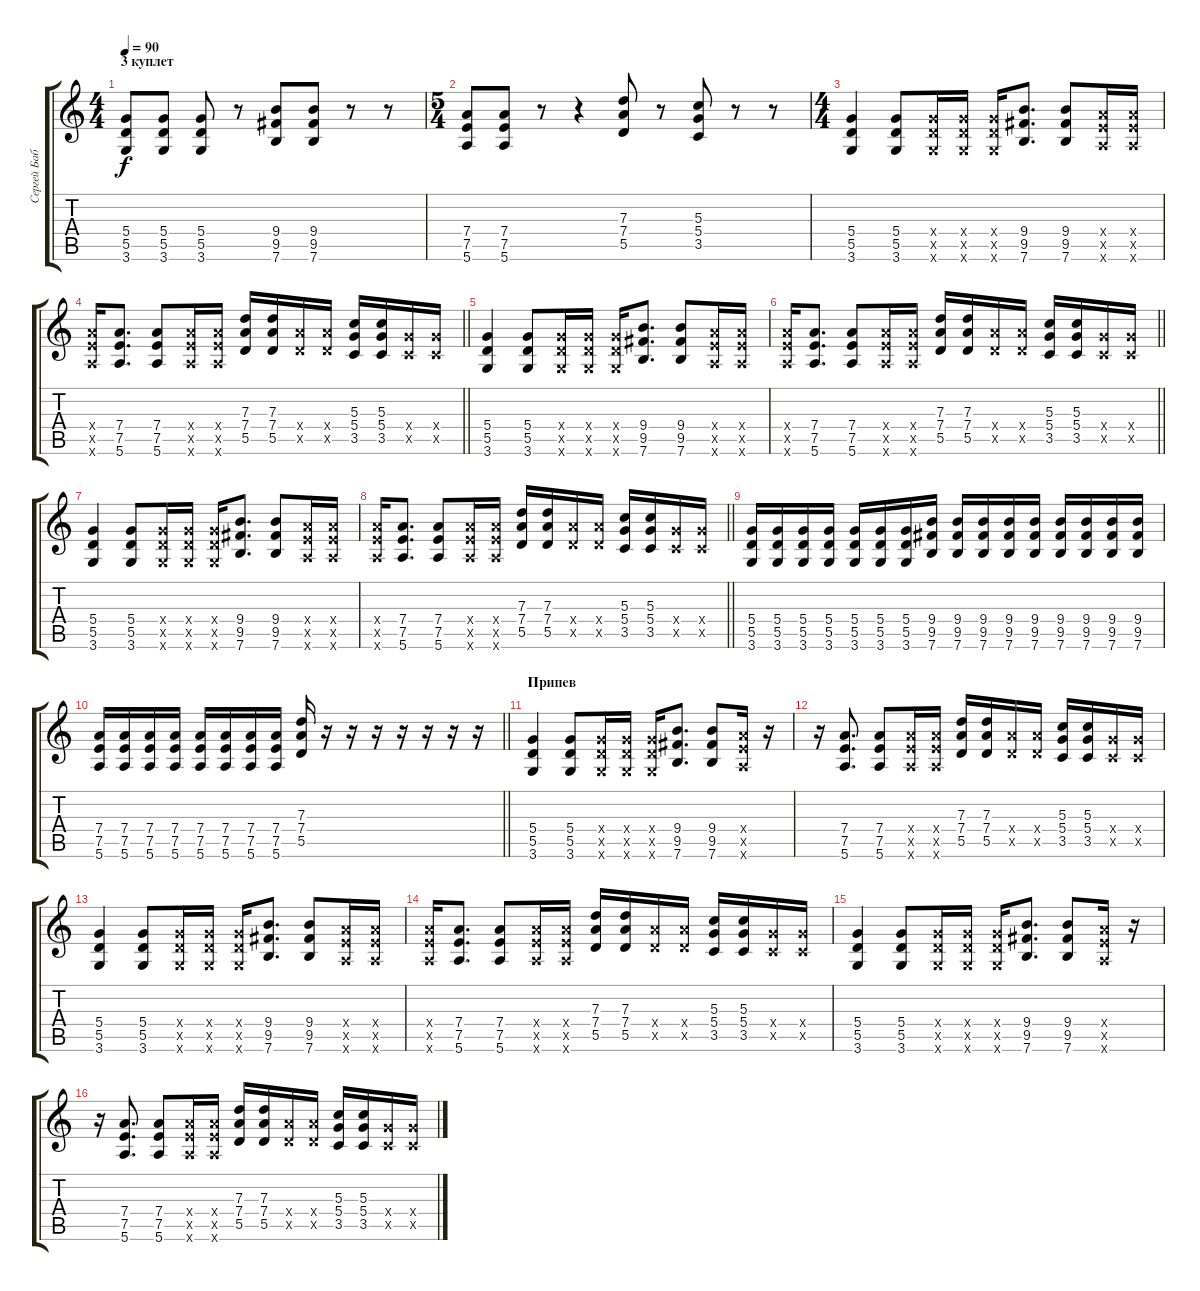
\track ("Сергей Бабкин" "Сергей Баб") {instrument electricguitarmuted}
\staff {score tabs}
\tuning (E4 B3 G3 D3 A2 E2) {hide}
\ts (4 4)
\section ("" "3 куплет")
\tempo 90
\clef g2
\ks c
(5.4 5.5 3.6).8{dy f} (5.4 5.5 3.6).8 (5.4 5.5 3.6).8 r.8 (9.4 9.5 7.6).8 (9.4 9.5 7.6).8 r.8 r.8 |
\ts (5 4)
(7.4 7.5 5.6).8 (7.4 7.5 5.6).8 r.8 r.4 (7.3 7.4 5.5).8 r.8 (5.3 5.4 3.5).8 r.8 r.8 |
\ts (4 4)
(5.4 5.5 3.6).4 (5.4 5.5 3.6).8 (5.4{x} 5.5{x} 3.6{x}).16 (5.4{x} 5.5{x} 3.6{x}).16 (5.4{x} 5.5{x} 3.6{x}).16 (9.4 9.5 7.6).8{d} (9.4 9.5 7.6).8 (7.4{x} 7.5{x} 5.6{x}).16 (7.4{x} 7.5{x} 5.6{x}).16 |
\barLineRight lightlight
(7.4{x} 7.5{x} 5.6{x}).16 (7.4 7.5 5.6).8{d} (7.4 7.5 5.6).8 (7.4{x} 7.5{x} 5.6{x}).16 (7.4{x} 7.5{x} 5.6{x}).16 (7.3 7.4 5.5).16 (7.3 7.4 5.5).16 (7.4{x} 5.5{x}).16 (7.4{x} 5.5{x}).16 (5.3 5.4 3.5).16 (5.3 5.4 3.5).16 (5.4{x} 3.5{x}).16 (5.4{x} 3.5{x}).16 |
(5.4 5.5 3.6).4 (5.4 5.5 3.6).8 (5.4{x} 5.5{x} 3.6{x}).16 (5.4{x} 5.5{x} 3.6{x}).16 (5.4{x} 5.5{x} 3.6{x}).16 (9.4 9.5 7.6).8{d} (9.4 9.5 7.6).8 (7.4{x} 7.5{x} 5.6{x}).16 (7.4{x} 7.5{x} 5.6{x}).16 |
\barLineRight lightlight
(7.4{x} 7.5{x} 5.6{x}).16 (7.4 7.5 5.6).8{d} (7.4 7.5 5.6).8 (7.4{x} 7.5{x} 5.6{x}).16 (7.4{x} 7.5{x} 5.6{x}).16 (7.3 7.4 5.5).16 (7.3 7.4 5.5).16 (7.4{x} 5.5{x}).16 (7.4{x} 5.5{x}).16 (5.3 5.4 3.5).16 (5.3 5.4 3.5).16 (5.4{x} 3.5{x}).16 (5.4{x} 3.5{x}).16 |
(5.4 5.5 3.6).4 (5.4 5.5 3.6).8 (5.4{x} 5.5{x} 3.6{x}).16 (5.4{x} 5.5{x} 3.6{x}).16 (5.4{x} 5.5{x} 3.6{x}).16 (9.4 9.5 7.6).8{d} (9.4 9.5 7.6).8 (7.4{x} 7.5{x} 5.6{x}).16 (7.4{x} 7.5{x} 5.6{x}).16 |
\barLineRight lightlight
(7.4{x} 7.5{x} 5.6{x}).16 (7.4 7.5 5.6).8{d} (7.4 7.5 5.6).8 (7.4{x} 7.5{x} 5.6{x}).16 (7.4{x} 7.5{x} 5.6{x}).16 (7.3 7.4 5.5).16 (7.3 7.4 5.5).16 (7.4{x} 5.5{x}).16 (7.4{x} 5.5{x}).16 (5.3 5.4 3.5).16 (5.3 5.4 3.5).16 (5.4{x} 3.5{x}).16 (5.4{x} 3.5{x}).16 |
(5.4 5.5 3.6).16 (5.4 5.5 3.6).16 (5.4 5.5 3.6).16 (5.4 5.5 3.6).16 (5.4 5.5 3.6).16 (5.4 5.5 3.6).16 (5.4 5.5 3.6).16 (9.4 9.5 7.6).16 (9.4 9.5 7.6).16 (9.4 9.5 7.6).16 (9.4 9.5 7.6).16 (9.4 9.5 7.6).16 (9.4 9.5 7.6).16 (9.4 9.5 7.6).16 (9.4 9.5 7.6).16 (9.4 9.5 7.6).16 |
\barLineRight lightlight
(7.4 7.5 5.6).16 (7.4 7.5 5.6).16 (7.4 7.5 5.6).16 (7.4 7.5 5.6).16 (7.4 7.5 5.6).16 (7.4 7.5 5.6).16 (7.4 7.5 5.6).16 (7.4 7.5 5.6).16 (7.3 7.4 5.5).16 r.16 r.16 r.16 r.16 r.16 r.16 r.16 |
\section ("" "Припев")
(5.4 5.5 3.6).4 (5.4 5.5 3.6).8 (5.4{x} 5.5{x} 3.6{x}).16 (5.4{x} 5.5{x} 3.6{x}).16 (5.4{x} 5.5{x} 3.6{x}).16 (9.4 9.5 7.6).8{d} (9.4 9.5 7.6).8 (7.4{x} 7.5{x} 5.6{x}).16 r.16 |
r.16 (7.4 7.5 5.6).8{d} (7.4 7.5 5.6).8 (7.4{x} 7.5{x} 5.6{x}).16 (7.4{x} 7.5{x} 5.6{x}).16 (7.3 7.4 5.5).16 (7.3 7.4 5.5).16 (7.4{x} 5.5{x}).16 (7.4{x} 5.5{x}).16 (5.3 5.4 3.5).16 (5.3 5.4 3.5).16 (5.4{x} 3.5{x}).16 (5.4{x} 3.5{x}).16 |
(5.4 5.5 3.6).4 (5.4 5.5 3.6).8 (5.4{x} 5.5{x} 3.6{x}).16 (5.4{x} 5.5{x} 3.6{x}).16 (5.4{x} 5.5{x} 3.6{x}).16 (9.4 9.5 7.6).8{d} (9.4 9.5 7.6).8 (7.4{x} 7.5{x} 5.6{x}).16 (7.4{x} 7.5{x} 5.6{x}).16 |
(7.4{x} 7.5{x} 5.6{x}).16 (7.4 7.5 5.6).8{d} (7.4 7.5 5.6).8 (7.4{x} 7.5{x} 5.6{x}).16 (7.4{x} 7.5{x} 5.6{x}).16 (7.3 7.4 5.5).16 (7.3 7.4 5.5).16 (7.4{x} 5.5{x}).16 (7.4{x} 5.5{x}).16 (5.3 5.4 3.5).16 (5.3 5.4 3.5).16 (5.4{x} 3.5{x}).16 (5.4{x} 3.5{x}).16 |
(5.4 5.5 3.6).4 (5.4 5.5 3.6).8 (5.4{x} 5.5{x} 3.6{x}).16 (5.4{x} 5.5{x} 3.6{x}).16 (5.4{x} 5.5{x} 3.6{x}).16 (9.4 9.5 7.6).8{d} (9.4 9.5 7.6).8 (7.4{x} 7.5{x} 5.6{x}).16 r.16 |
r.16 (7.4 7.5 5.6).8{d} (7.4 7.5 5.6).8 (7.4{x} 7.5{x} 5.6{x}).16 (7.4{x} 7.5{x} 5.6{x}).16 (7.3 7.4 5.5).16 (7.3 7.4 5.5).16 (7.4{x} 5.5{x}).16 (7.4{x} 5.5{x}).16 (5.3 5.4 3.5).16 (5.3 5.4 3.5).16 (5.4{x} 3.5{x}).16 (5.4{x} 3.5{x}).16
